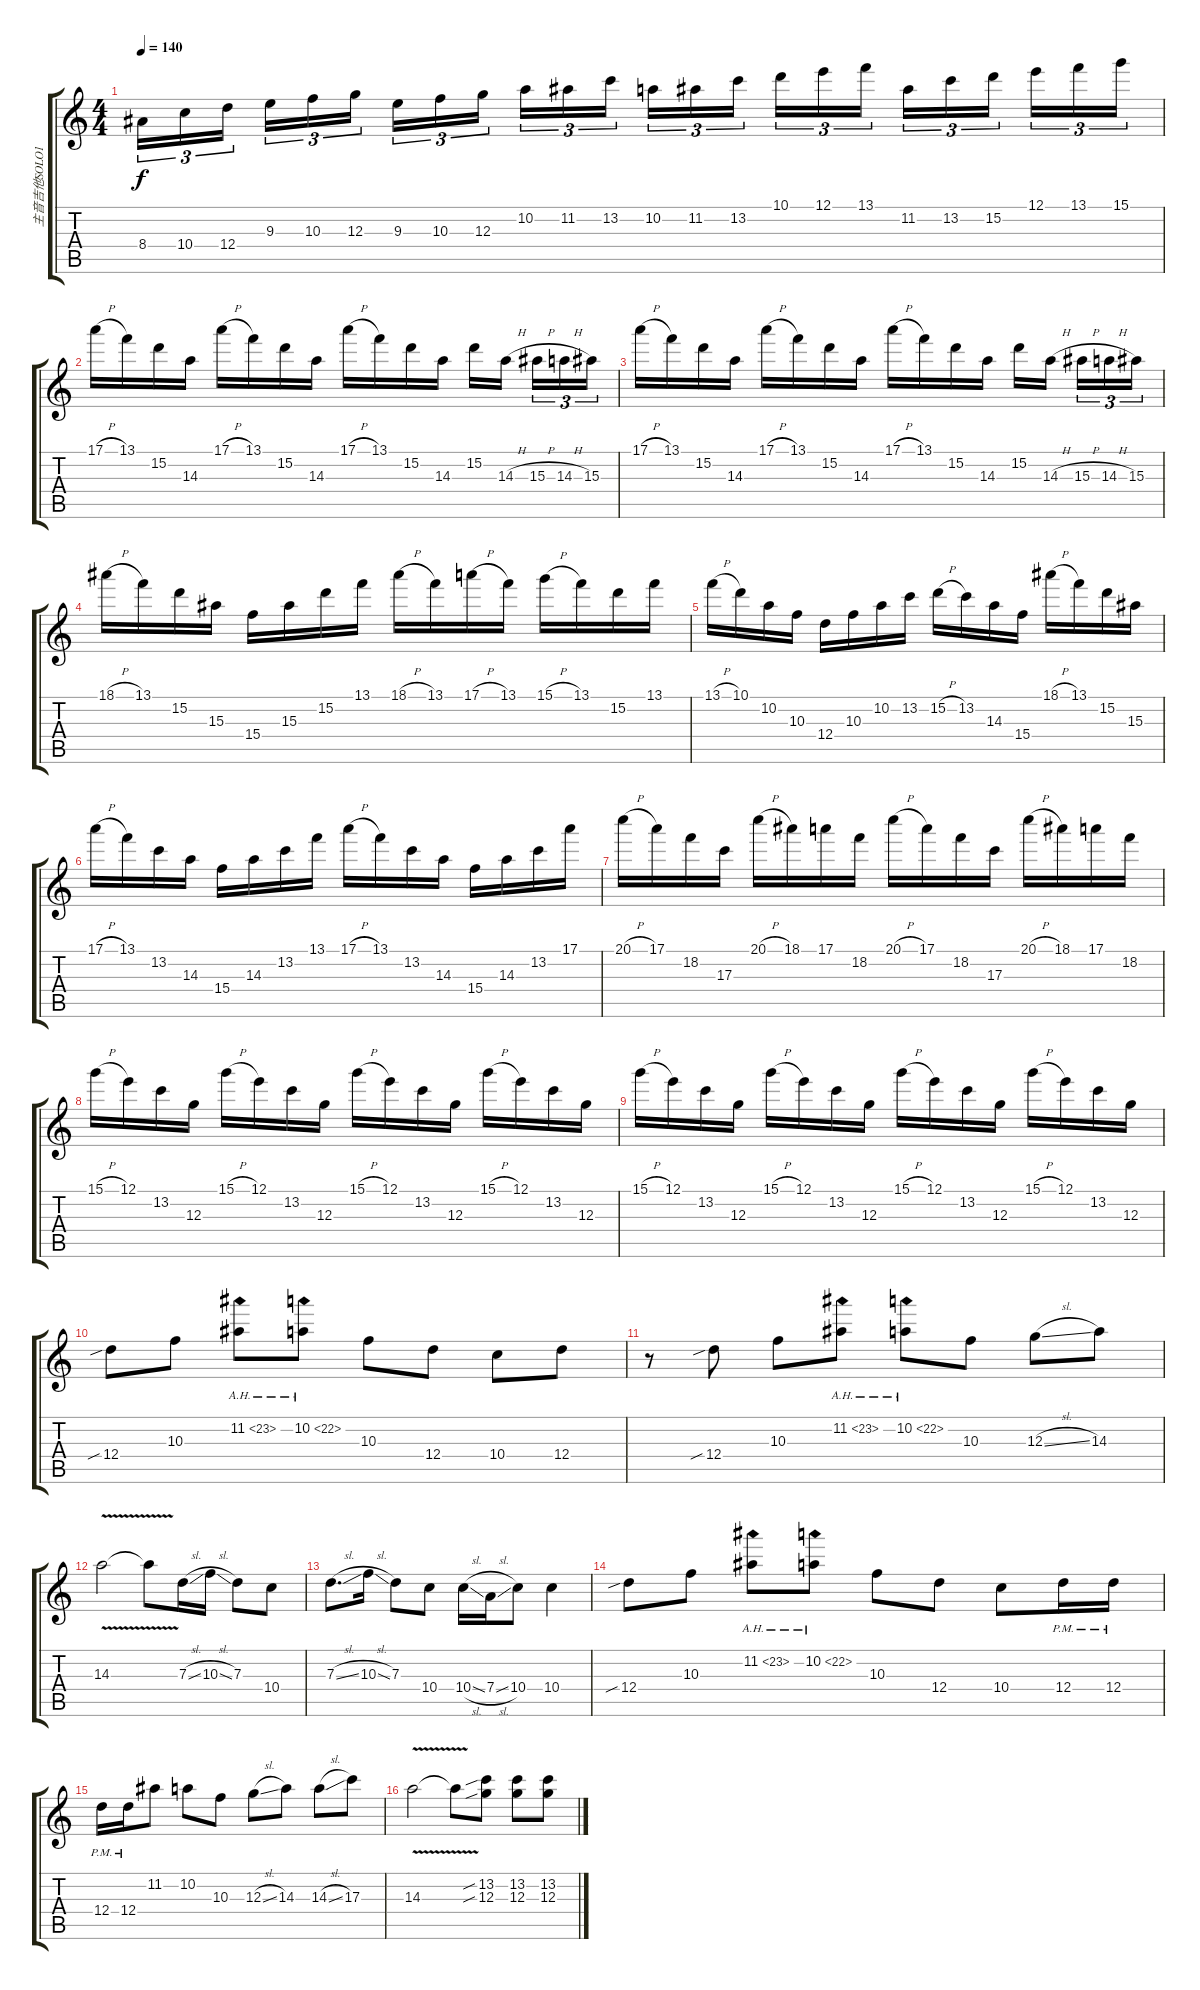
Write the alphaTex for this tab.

\track ("主音吉他SOLO1" "主音吉他SOLO1") {instrument distortionguitar}
\staff {score tabs}
\tuning (E4 B3 G3 D3 A2 E2) {hide}
\ts (4 4)
\tempo 140
\clef g2
\ks c
8.4.16{tu (3 2) dy f} 10.4.16{tu (3 2)} 12.4.16{tu (3 2) beam splitsecondary} 9.3.16{tu (3 2)} 10.3.16{tu (3 2)} 12.3.16{tu (3 2)} 9.3.16{tu (3 2)} 10.3.16{tu (3 2)} 12.3.16{tu (3 2) beam splitsecondary} 10.2.16{tu (3 2)} 11.2.16{tu (3 2)} 13.2.16{tu (3 2)} 10.2.16{tu (3 2)} 11.2.16{tu (3 2)} 13.2.16{tu (3 2) beam splitsecondary} 10.1.16{tu (3 2)} 12.1.16{tu (3 2)} 13.1.16{tu (3 2)} 11.2.16{tu (3 2)} 13.2.16{tu (3 2)} 15.2.16{tu (3 2) beam splitsecondary} 12.1.16{tu (3 2)} 13.1.16{tu (3 2)} 15.1.16{tu (3 2)} |
17.1{h}.16 13.1.16 15.2.16 14.3.16 17.1{h}.16 13.1.16 15.2.16 14.3.16 17.1{h}.16 13.1.16 15.2.16 14.3.16 15.2.16 14.3{h}.16{beam splitsecondary} 15.3{h}.16{tu (3 2)} 14.3{h}.16{tu (3 2)} 15.3.16{tu (3 2)} |
17.1{h}.16 13.1.16 15.2.16 14.3.16 17.1{h}.16 13.1.16 15.2.16 14.3.16 17.1{h}.16 13.1.16 15.2.16 14.3.16 15.2.16 14.3{h}.16{beam splitsecondary} 15.3{h}.16{tu (3 2)} 14.3{h}.16{tu (3 2)} 15.3.16{tu (3 2)} |
18.1{h}.16 13.1.16 15.2.16 15.3.16 15.4.16 15.3.16 15.2.16 13.1.16 18.1{h}.16 13.1.16 17.1{h}.16 13.1.16 15.1{h}.16 13.1.16 15.2.16 13.1.16 |
13.1{h}.16 10.1.16 10.2.16 10.3.16 12.4.16 10.3.16 10.2.16 13.2.16 15.2{h}.16 13.2.16 14.3.16 15.4.16 18.1{h}.16 13.1.16 15.2.16 15.3.16 |
17.1{h}.16 13.1.16 13.2.16 14.3.16 15.4.16 14.3.16 13.2.16 13.1.16 17.1{h}.16 13.1.16 13.2.16 14.3.16 15.4.16 14.3.16 13.2.16 17.1.16 |
20.1{h}.16 17.1.16 18.2.16 17.3.16 20.1{h}.16 18.1.16 17.1.16 18.2.16 20.1{h}.16 17.1.16 18.2.16 17.3.16 20.1{h}.16 18.1.16 17.1.16 18.2.16 |
15.1{h}.16 12.1.16 13.2.16 12.3.16 15.1{h}.16 12.1.16 13.2.16 12.3.16 15.1{h}.16 12.1.16 13.2.16 12.3.16 15.1{h}.16 12.1.16 13.2.16 12.3.16 |
15.1{h}.16 12.1.16 13.2.16 12.3.16 15.1{h}.16 12.1.16 13.2.16 12.3.16 15.1{h}.16 12.1.16 13.2.16 12.3.16 15.1{h}.16 12.1.16 13.2.16 12.3.16 |
12.4{sib}.8 10.3.8 11.2{ah 12}.8 10.2{ah 12}.8 10.3.8 12.4.8 10.4.8 12.4.8 |
r.8 12.4{sib}.8 10.3.8 11.2{ah 12}.8 10.2{ah 12}.8 10.3.8 12.3{sl}.8 14.3.8 |
14.3{v}.2 14.3{t}.8 7.3{sl}.16 10.3{sl}.16 7.3.8 10.4.8 |
7.3{sl}.8{d} 10.3{sl}.16 7.3.8 10.4.8 10.4{sl}.16 7.4{sl}.16 10.4.8 10.4.4 |
12.4{sib}.8 10.3.8 11.2{ah 12}.8 10.2{ah 12}.8 10.3.8 12.4.8 10.4.8 12.4{pm}.16 12.4{pm}.16 |
12.4{pm}.16 12.4{pm}.16 11.2.8 10.2.8 10.3.8 12.3{sl}.8 14.3.8 14.3{sl}.8 17.3.8 |
14.3{v}.2 14.3{t}.8 (13.2{sib} 12.3{sib}).8 (13.2 12.3).8 (13.2 12.3).8
